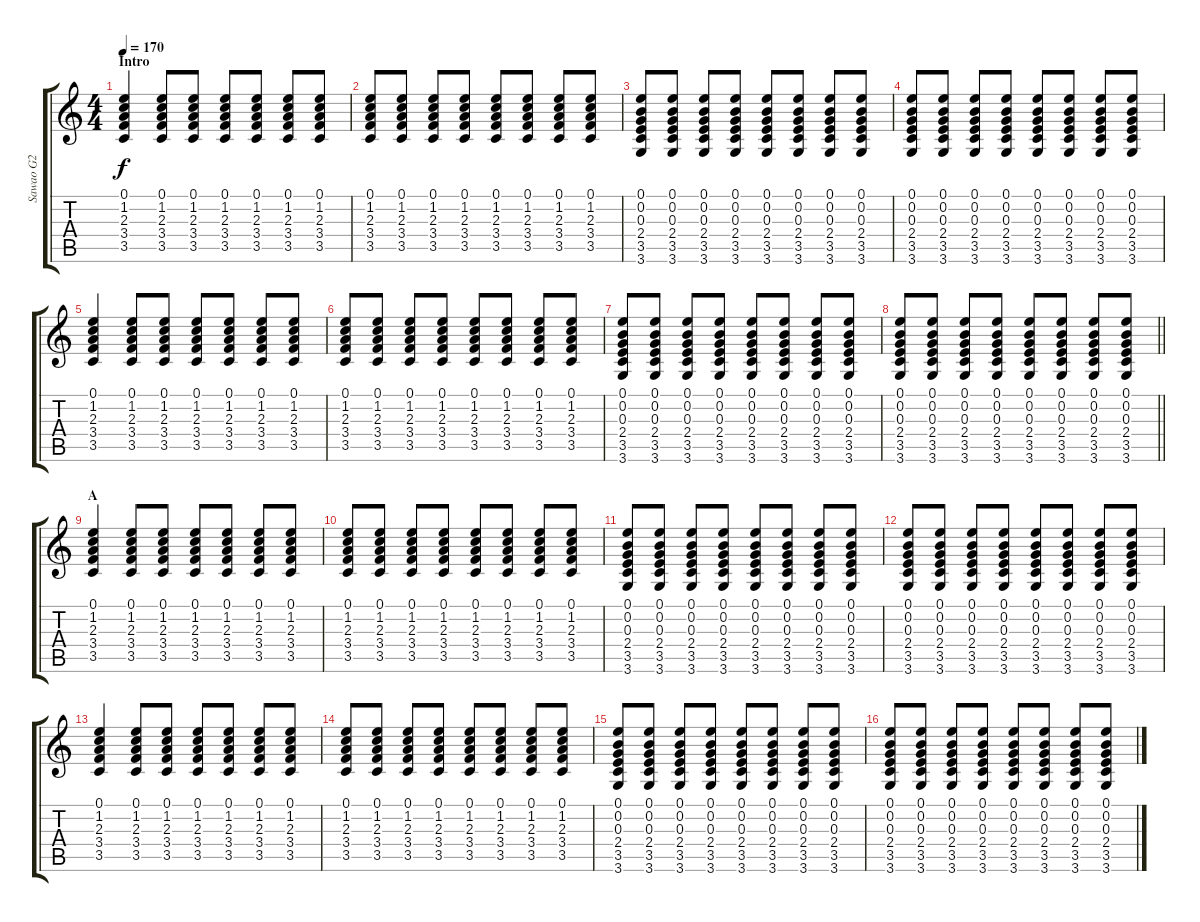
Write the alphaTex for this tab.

\track ("Sawao G2" "Sawao G2") {instrument overdrivenguitar}
\staff {score tabs}
\tuning (E4 B3 G3 D3 A2 E2) {hide}
\ts (4 4)
\section ("" "Intro")
\tempo 170
\clef g2
\ks c
(0.1 1.2 2.3 3.4 3.5).4{dy f instrument overdrivenguitar} (0.1 1.2 2.3 3.4 3.5).8 (0.1 1.2 2.3 3.4 3.5).8 (0.1 1.2 2.3 3.4 3.5).8 (0.1 1.2 2.3 3.4 3.5).8 (0.1 1.2 2.3 3.4 3.5).8 (0.1 1.2 2.3 3.4 3.5).8 |
(0.1 1.2 2.3 3.4 3.5).8 (0.1 1.2 2.3 3.4 3.5).8 (0.1 1.2 2.3 3.4 3.5).8 (0.1 1.2 2.3 3.4 3.5).8 (0.1 1.2 2.3 3.4 3.5).8 (0.1 1.2 2.3 3.4 3.5).8 (0.1 1.2 2.3 3.4 3.5).8 (0.1 1.2 2.3 3.4 3.5).8 |
(0.1 0.2 0.3 2.4 3.5 3.6).8 (0.1 0.2 0.3 2.4 3.5 3.6).8 (0.1 0.2 0.3 2.4 3.5 3.6).8 (0.1 0.2 0.3 2.4 3.5 3.6).8 (0.1 0.2 0.3 2.4 3.5 3.6).8 (0.1 0.2 0.3 2.4 3.5 3.6).8 (0.1 0.2 0.3 2.4 3.5 3.6).8 (0.1 0.2 0.3 2.4 3.5 3.6).8 |
(0.1 0.2 0.3 2.4 3.5 3.6).8 (0.1 0.2 0.3 2.4 3.5 3.6).8 (0.1 0.2 0.3 2.4 3.5 3.6).8 (0.1 0.2 0.3 2.4 3.5 3.6).8 (0.1 0.2 0.3 2.4 3.5 3.6).8 (0.1 0.2 0.3 2.4 3.5 3.6).8 (0.1 0.2 0.3 2.4 3.5 3.6).8 (0.1 0.2 0.3 2.4 3.5 3.6).8 |
(0.1 1.2 2.3 3.4 3.5).4 (0.1 1.2 2.3 3.4 3.5).8 (0.1 1.2 2.3 3.4 3.5).8 (0.1 1.2 2.3 3.4 3.5).8 (0.1 1.2 2.3 3.4 3.5).8 (0.1 1.2 2.3 3.4 3.5).8 (0.1 1.2 2.3 3.4 3.5).8 |
(0.1 1.2 2.3 3.4 3.5).8 (0.1 1.2 2.3 3.4 3.5).8 (0.1 1.2 2.3 3.4 3.5).8 (0.1 1.2 2.3 3.4 3.5).8 (0.1 1.2 2.3 3.4 3.5).8 (0.1 1.2 2.3 3.4 3.5).8 (0.1 1.2 2.3 3.4 3.5).8 (0.1 1.2 2.3 3.4 3.5).8 |
(0.1 0.2 0.3 2.4 3.5 3.6).8 (0.1 0.2 0.3 2.4 3.5 3.6).8 (0.1 0.2 0.3 2.4 3.5 3.6).8 (0.1 0.2 0.3 2.4 3.5 3.6).8 (0.1 0.2 0.3 2.4 3.5 3.6).8 (0.1 0.2 0.3 2.4 3.5 3.6).8 (0.1 0.2 0.3 2.4 3.5 3.6).8 (0.1 0.2 0.3 2.4 3.5 3.6).8 |
\barLineRight lightlight
(0.1 0.2 0.3 2.4 3.5 3.6).8 (0.1 0.2 0.3 2.4 3.5 3.6).8 (0.1 0.2 0.3 2.4 3.5 3.6).8 (0.1 0.2 0.3 2.4 3.5 3.6).8 (0.1 0.2 0.3 2.4 3.5 3.6).8 (0.1 0.2 0.3 2.4 3.5 3.6).8 (0.1 0.2 0.3 2.4 3.5 3.6).8 (0.1 0.2 0.3 2.4 3.5 3.6).8 |
\section ("" "A")
(0.1 1.2 2.3 3.4 3.5).4 (0.1 1.2 2.3 3.4 3.5).8 (0.1 1.2 2.3 3.4 3.5).8 (0.1 1.2 2.3 3.4 3.5).8 (0.1 1.2 2.3 3.4 3.5).8 (0.1 1.2 2.3 3.4 3.5).8 (0.1 1.2 2.3 3.4 3.5).8 |
(0.1 1.2 2.3 3.4 3.5).8 (0.1 1.2 2.3 3.4 3.5).8 (0.1 1.2 2.3 3.4 3.5).8 (0.1 1.2 2.3 3.4 3.5).8 (0.1 1.2 2.3 3.4 3.5).8 (0.1 1.2 2.3 3.4 3.5).8 (0.1 1.2 2.3 3.4 3.5).8 (0.1 1.2 2.3 3.4 3.5).8 |
(0.1 0.2 0.3 2.4 3.5 3.6).8 (0.1 0.2 0.3 2.4 3.5 3.6).8 (0.1 0.2 0.3 2.4 3.5 3.6).8 (0.1 0.2 0.3 2.4 3.5 3.6).8 (0.1 0.2 0.3 2.4 3.5 3.6).8 (0.1 0.2 0.3 2.4 3.5 3.6).8 (0.1 0.2 0.3 2.4 3.5 3.6).8 (0.1 0.2 0.3 2.4 3.5 3.6).8 |
(0.1 0.2 0.3 2.4 3.5 3.6).8 (0.1 0.2 0.3 2.4 3.5 3.6).8 (0.1 0.2 0.3 2.4 3.5 3.6).8 (0.1 0.2 0.3 2.4 3.5 3.6).8 (0.1 0.2 0.3 2.4 3.5 3.6).8 (0.1 0.2 0.3 2.4 3.5 3.6).8 (0.1 0.2 0.3 2.4 3.5 3.6).8 (0.1 0.2 0.3 2.4 3.5 3.6).8 |
(0.1 1.2 2.3 3.4 3.5).4 (0.1 1.2 2.3 3.4 3.5).8 (0.1 1.2 2.3 3.4 3.5).8 (0.1 1.2 2.3 3.4 3.5).8 (0.1 1.2 2.3 3.4 3.5).8 (0.1 1.2 2.3 3.4 3.5).8 (0.1 1.2 2.3 3.4 3.5).8 |
(0.1 1.2 2.3 3.4 3.5).8 (0.1 1.2 2.3 3.4 3.5).8 (0.1 1.2 2.3 3.4 3.5).8 (0.1 1.2 2.3 3.4 3.5).8 (0.1 1.2 2.3 3.4 3.5).8 (0.1 1.2 2.3 3.4 3.5).8 (0.1 1.2 2.3 3.4 3.5).8 (0.1 1.2 2.3 3.4 3.5).8 |
(0.1 0.2 0.3 2.4 3.5 3.6).8 (0.1 0.2 0.3 2.4 3.5 3.6).8 (0.1 0.2 0.3 2.4 3.5 3.6).8 (0.1 0.2 0.3 2.4 3.5 3.6).8 (0.1 0.2 0.3 2.4 3.5 3.6).8 (0.1 0.2 0.3 2.4 3.5 3.6).8 (0.1 0.2 0.3 2.4 3.5 3.6).8 (0.1 0.2 0.3 2.4 3.5 3.6).8 |
(0.1 0.2 0.3 2.4 3.5 3.6).8 (0.1 0.2 0.3 2.4 3.5 3.6).8 (0.1 0.2 0.3 2.4 3.5 3.6).8 (0.1 0.2 0.3 2.4 3.5 3.6).8 (0.1 0.2 0.3 2.4 3.5 3.6).8 (0.1 0.2 0.3 2.4 3.5 3.6).8 (0.1 0.2 0.3 2.4 3.5 3.6).8 (0.1 0.2 0.3 2.4 3.5 3.6).8
